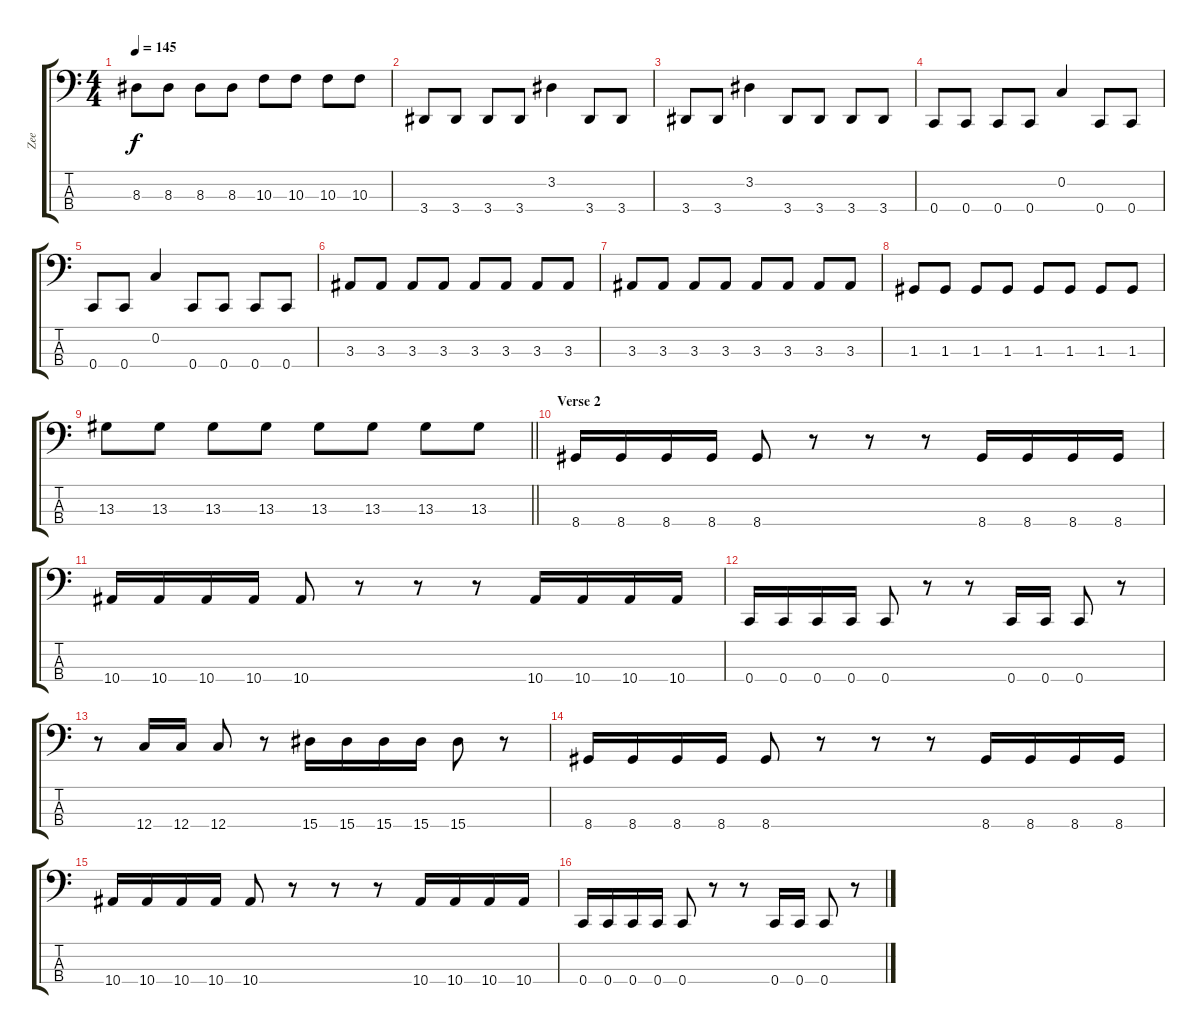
\track ("Zee" "Zee") {instrument electricbassfinger}
\staff {score tabs}
\tuning (F2 C2 G1 C1) {hide}
\ts (4 4)
\tempo 145
\clef f4
\ks c
8.3.8{dy f} 8.3.8 8.3.8 8.3.8 10.3.8 10.3.8 10.3.8 10.3.8 |
3.4.8 3.4.8 3.4.8 3.4.8 3.2.4 3.4.8 3.4.8 |
3.4.8 3.4.8 3.2.4 3.4.8 3.4.8 3.4.8 3.4.8 |
0.4.8 0.4.8 0.4.8 0.4.8 0.2.4 0.4.8 0.4.8 |
0.4.8 0.4.8 0.2.4 0.4.8 0.4.8 0.4.8 0.4.8 |
3.3.8 3.3.8 3.3.8 3.3.8 3.3.8 3.3.8 3.3.8 3.3.8 |
3.3.8 3.3.8 3.3.8 3.3.8 3.3.8 3.3.8 3.3.8 3.3.8 |
1.3.8 1.3.8 1.3.8 1.3.8 1.3.8 1.3.8 1.3.8 1.3.8 |
\barLineRight lightlight
13.3.8 13.3.8 13.3.8 13.3.8 13.3.8 13.3.8 13.3.8 13.3.8 |
\section ("" "Verse 2")
8.4.16 8.4.16 8.4.16 8.4.16 8.4.8 r.8 r.8 r.8 8.4.16 8.4.16 8.4.16 8.4.16 |
10.4.16 10.4.16 10.4.16 10.4.16 10.4.8 r.8 r.8 r.8 10.4.16 10.4.16 10.4.16 10.4.16 |
0.4.16 0.4.16 0.4.16 0.4.16 0.4.8 r.8 r.8 0.4.16 0.4.16 0.4.8 r.8 |
r.8 12.4.16 12.4.16 12.4.8 r.8 15.4.16 15.4.16 15.4.16 15.4.16 15.4.8 r.8 |
8.4.16 8.4.16 8.4.16 8.4.16 8.4.8 r.8 r.8 r.8 8.4.16 8.4.16 8.4.16 8.4.16 |
10.4.16 10.4.16 10.4.16 10.4.16 10.4.8 r.8 r.8 r.8 10.4.16 10.4.16 10.4.16 10.4.16 |
0.4.16 0.4.16 0.4.16 0.4.16 0.4.8 r.8 r.8 0.4.16 0.4.16 0.4.8 r.8
